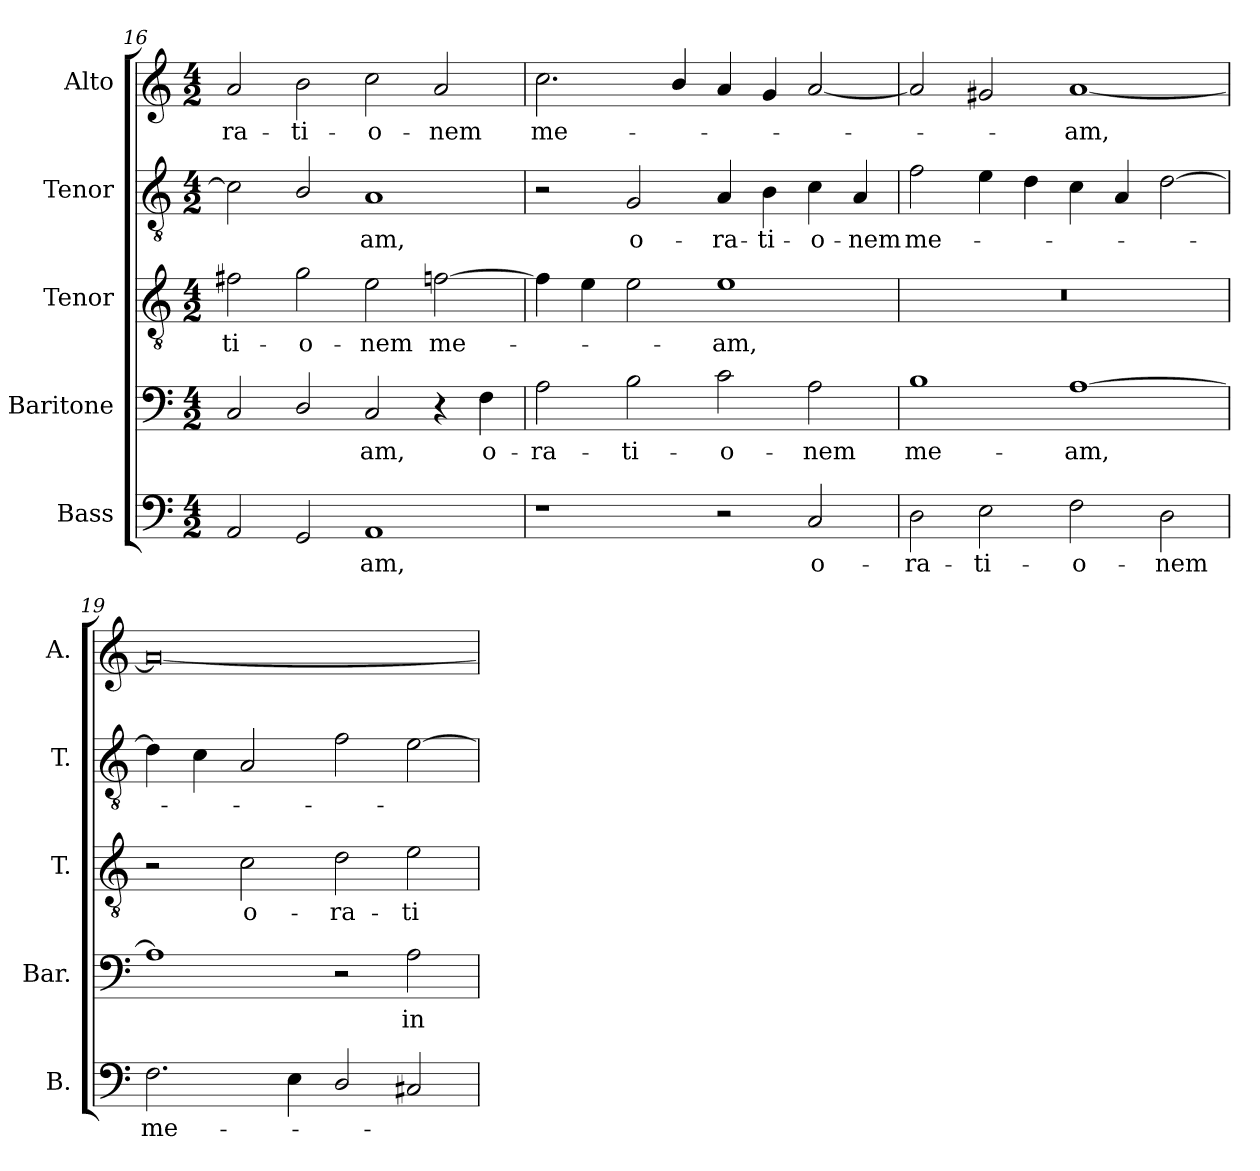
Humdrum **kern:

**kern	**text	**kern	**text	**kern	**text	**kern	**text	**kern	**text
*part5	*part5	*part4	*part4	*part3	*part3	*part2	*part2	*part1	*part1
*staff5	*staff5	*staff4	*staff4	*staff3	*staff3	*staff2	*staff2	*staff1	*staff1
*I"Bass	*	*I"Baritone	*	*I"Tenor	*	*I"Tenor	*	*I"Alto	*
*I'B.	*	*I'Bar.	*	*I'T.	*	*I'T.	*	*I'A.	*
*clefF4	*	*clefF4	*	*clefGv2	*	*clefGv2	*	*clefG2	*
*	*	*	*	*ITrd7c12	*	*ITrd7c12	*	*	*
*k[]	*	*k[]	*	*k[]	*	*k[]	*	*k[]	*
*C:	*	*C:	*	*C:	*	*C:	*	*C:	*
*M4/2	*	*M4/2	*	*M4/2	*	*M4/2	*	*M4/2	*
=16	=16	=16	=16	=16	=16	=16	=16	=16	=16
!	!	!	!	!	!LO:LY:b:color=#000000	!	!	!	!
!	!	!	!	!	!	!	!	!	!LO:LY:b:color=#000000
2AAi/	.	2Ci/	.	2F#Xi\	-ti-	2Ci\]	.	2ai/	-ra-
!	!	!	!	!	!LO:LY:b:color=#000000	!	!	!	!
!	!	!	!	!	!	!	!	!	!LO:LY:b:color=#000000
2GGi/	.	2Di/	.	2Gi\	-o-	2BBi/	.	2bi\	-ti-
!	!LO:LY:b:color=#000000	!	!	!	!	!	!	!	!
!	!	!	!LO:LY:b:color=#000000	!	!	!	!	!	!
!	!	!	!	!	!LO:LY:b:color=#000000	!	!	!	!
!	!	!	!	!	!	!	!LO:LY:b:color=#000000	!	!
!	!	!	!	!	!	!	!	!	!LO:LY:b:color=#000000
1AAi	-am,	2Ci/	-am,	2Ei\	-nem	1AAi	-am,	2cci\	-o-
!	!	!	!	!	!LO:LY:b:color=#000000	!	!	!	!
!	!	!	!	!	!	!	!	!	!LO:LY:b:color=#000000
.	.	4r	.	[2Fni\	me-	.	.	2ai/	-nem
!	!	!	!LO:LY:b:color=#000000	!	!	!	!	!	!
.	.	4Fi\	o-	.	.	.	.	.	.
=17	=17	=17	=17	=17	=17	=17	=17	=17	=17
!	!	!	!LO:LY:b:color=#000000	!	!	!	!	!	!
!	!	!	!	!	!	!	!	!	!LO:LY:b:color=#000000
1r	.	2Ai\	-ra-	4Fi\]	.	2r	.	2.cci\	me-
.	.	.	.	4Ei\	.	.	.	.	.
!	!	!	!LO:LY:b:color=#000000	!	!	!	!	!	!
!	!	!	!	!	!	!	!LO:LY:b:color=#000000	!	!
.	.	2Bi\	-ti-	2Ei\	.	2GGi/	o-	.	.
.	.	.	.	.	.	.	.	4bi/	.
!	!	!	!LO:LY:b:color=#000000	!	!	!	!	!	!
!	!	!	!	!	!LO:LY:b:color=#000000	!	!	!	!
!	!	!	!	!	!	!	!LO:LY:b:color=#000000	!	!
2r	.	2ci\	-o-	1Ei	-am,	4AAi/	-ra-	4ai/	.
!	!	!	!	!	!	!	!LO:LY:b:color=#000000	!	!
.	.	.	.	.	.	4BBi\	-ti-	4gi/	.
!	!LO:LY:b:color=#000000	!	!	!	!	!	!	!	!
!	!	!	!LO:LY:b:color=#000000	!	!	!	!	!	!
!	!	!	!	!	!	!	!LO:LY:b:color=#000000	!	!
2Ci/	o-	2Ai\	-nem	.	.	4Ci\	-o-	[2ai/	.
!	!	!	!	!	!	!	!LO:LY:b:color=#000000	!	!
.	.	.	.	.	.	4AAi/	-nem	.	.
=18	=18	=18	=18	=18	=18	=18	=18	=18	=18
!	!LO:LY:b:color=#000000	!	!	!	!	!	!	!	!
!	!	!	!LO:LY:b:color=#000000	!LO:N:vis=1	!	!	!	!	!
!	!	!	!	!	!	!	!LO:LY:b:color=#000000	!	!
2Di\	-ra-	1Bi	me-	0r	.	2Fi\	me-	2ai/]	.
!	!LO:LY:b:color=#000000	!	!	!	!	!	!	!	!
2Ei\	-ti-	.	.	.	.	4Ei\	.	2g#Xi/	.
.	.	.	.	.	.	4Di\	.	.	.
!	!LO:LY:b:color=#000000	!	!	!	!	!	!	!	!
!	!	!	!LO:LY:b:color=#000000	!	!	!	!	!	!
!	!	!	!	!	!	!	!	!	!LO:LY:b:color=#000000
2Fi\	-o-	[1Ai	-am,	.	.	4Ci\	.	[1ai	-am,
.	.	.	.	.	.	4AAi/	.	.	.
!	!LO:LY:b:color=#000000	!	!	!	!	!	!	!	!
2Di\	-nem	.	.	.	.	[2Di\	.	.	.
=19	=19	=19	=19	=19	=19	=19	=19	=19	=19
!	!LO:LY:b:color=#000000	!	!	!	!	!	!	!	!
2.Fi\	me-	1Ai]	.	2r	.	4Di\]	.	0ai_	.
.	.	.	.	.	.	4Ci\	.	.	.
!	!	!	!	!	!LO:LY:b:color=#000000	!	!	!	!
.	.	.	.	2Ci\	o-	2AAi/	.	.	.
4Ei\	.	.	.	.	.	.	.	.	.
!	!	!	!	!	!LO:LY:b:color=#000000	!	!	!	!
2Di/	.	2r	.	2Di\	-ra-	2Fi\	.	.	.
!	!	!	!LO:LY:b:color=#000000	!	!	!	!	!	!
!	!	!	!	!	!LO:LY:b:color=#000000	!	!	!	!
2C#Xi/	.	2Ai\	in-	2Ei\	-ti-	[2Ei\	.	.	.
=	=	=	=	=	=	=	=	=	=
*-	*-	*-	*-	*-	*-	*-	*-	*-	*-
